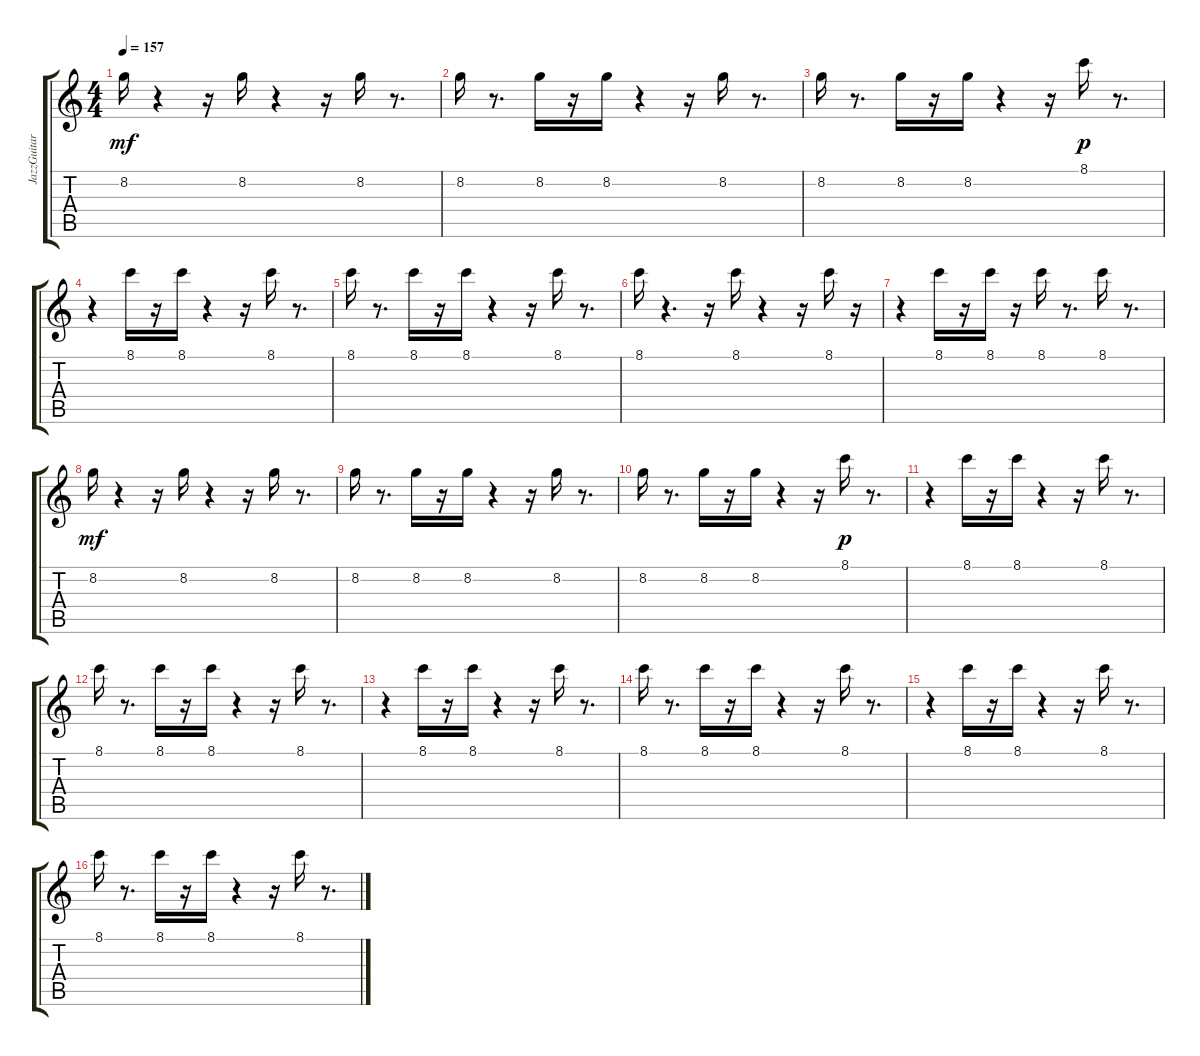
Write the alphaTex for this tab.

\track ("JazzGuitar          " "JazzGuitar") {instrument electricguitarjazz}
\staff {score tabs}
\tuning (E4 B3 G3 D3 A2 E2) {hide}
\ts (4 4)
\tempo 157
\clef g2
\ks c
8.2.16{dy mf} r.4 r.16 8.2.16 r.4 r.16 8.2.16 r.8{d} |
8.2.16 r.8{d} 8.2.16 r.16 8.2.16 r.4 r.16 8.2.16 r.8{d} |
8.2.16 r.8{d} 8.2.16 r.16 8.2.16 r.4 r.16 8.1.16{dy p} r.8{d} |
r.4 8.1.16 r.16 8.1.16 r.4 r.16 8.1.16 r.8{d} |
8.1.16 r.8{d} 8.1.16 r.16 8.1.16 r.4 r.16 8.1.16 r.8{d} |
8.1.16 r.4{d} r.16 8.1.16 r.4 r.16 8.1.16 r.16 |
r.4 8.1.16 r.16 8.1.16 r.16 8.1.16 r.8{d} 8.1.16 r.8{d} |
8.2.16{dy mf} r.4 r.16 8.2.16 r.4 r.16 8.2.16 r.8{d} |
8.2.16 r.8{d} 8.2.16 r.16 8.2.16 r.4 r.16 8.2.16 r.8{d} |
8.2.16 r.8{d} 8.2.16 r.16 8.2.16 r.4 r.16 8.1.16{dy p} r.8{d} |
r.4 8.1.16 r.16 8.1.16 r.4 r.16 8.1.16 r.8{d} |
8.1.16 r.8{d} 8.1.16 r.16 8.1.16 r.4 r.16 8.1.16 r.8{d} |
r.4 8.1.16 r.16 8.1.16 r.4 r.16 8.1.16 r.8{d} |
8.1.16 r.8{d} 8.1.16 r.16 8.1.16 r.4 r.16 8.1.16 r.8{d} |
r.4 8.1.16 r.16 8.1.16 r.4 r.16 8.1.16 r.8{d} |
8.1.16{volume 12} r.8{d} 8.1.16{volume 12} r.16 8.1.16{volume 12} r.4 r.16 8.1.16{volume 11} r.8{d}
